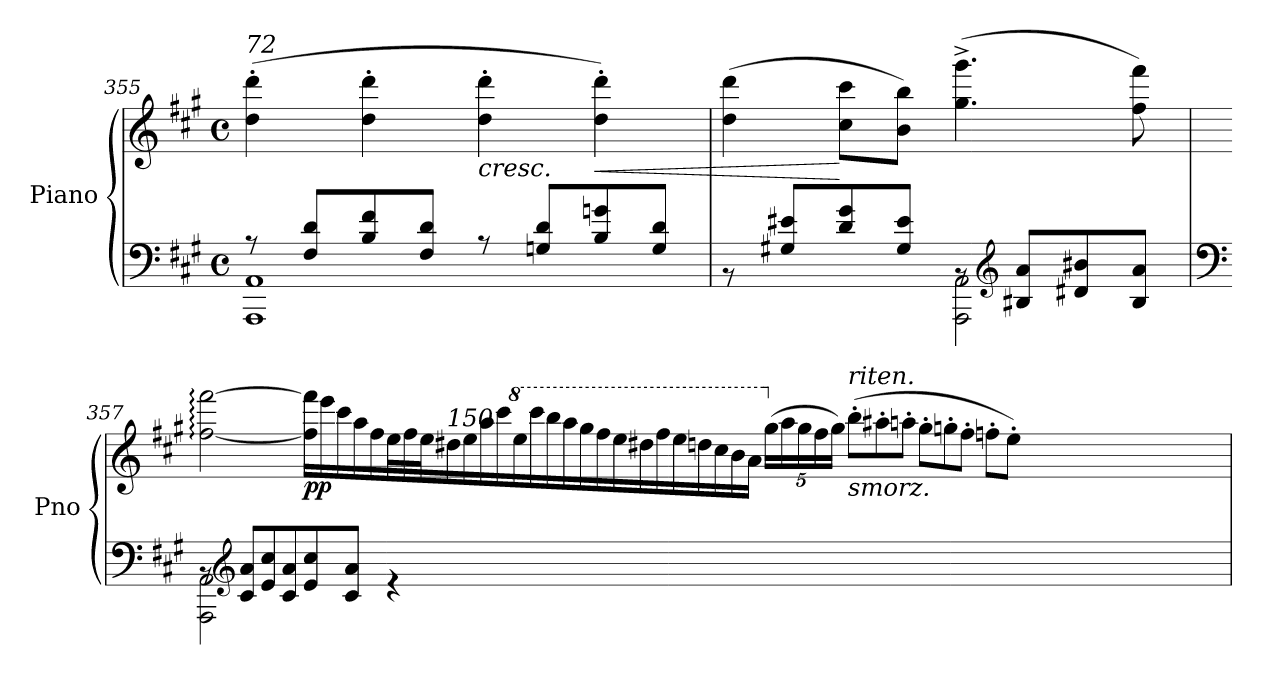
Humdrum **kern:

**kern	**kern	**dynam
*part1	*part1	*part1
*staff2	*staff1	*staff1/2
*I"Piano	*	*
*I'Pno	*	*
*clefF4	*clefG2	*
*k[f#c#g#]	*k[f#c#g#]	*
*M4/4	*M4/4	*
*met(c)	*met(c)	*
=355	=355	=355
*^	*	*
!	!	!LO:TX:a:i:t=72	!
8r	1AAA 1AA	(4dd\' 4ddd\'	.
8F#/ 8d/L	.	.	.
8B/ 8f#/	.	4dd\' 4ddd\'	.
8F#/ 8d/J	.	.	.
!	!	!	!LO:HP:b
8r	.	4dd\' 4ddd\'	<
8Gn/ 8d/L	.	.	.
!	!	!	!LO:HP:b
8B/ 8gn/	.	4dd\' 4ddd\')	<
8G/ 8d/J	.	.	.
=356	=356	=356	=356
8rBB	2ryy	(4dd\ 4ddd\	.
8G#X/ 8e#X/L	.	.	.
8d/ 8g#/	.	8cc#\ 8ccc#\L	[
8G#/ 8e#/J	.	8b\ 8bb\J)	.
8rBB	2AAA\ 2AA\	(4.gg#\^ 4.ggg#\^	.
*clefG2	*	*	*
8B#X/ 8a/L	.	.	.
8d#X/ 8b#X/	.	.	.
8B#/ 8a/J	.	8ff#\ 8fff#\)	.
!!LO:LB:g=z
=357	=357	=357	=357
*clefF4	*	*	*
8rBB	2AAA\ 2AA\	[2ff#\: [2fff#\:	.
*clefG2	*	*	*
8c#/ 8a/L	.	.	.
8e/ 8cc#/	.	.	.
8c#/ 8a/	.	.	.
*	*	*Xtuplet	*
!	!	!	!LO:DY:n=1:b
8e/ 8cc#/	1ryy	20ff#\] 20fff#\]LL	[ pp
.	.	20eee\	.
.	.	20ccc#\	.
8c#/ 8a/J	.	.	.
.	.	20aa\	.
.	.	20ff#\	.
4re	.	48ee\L	.
.	.	48ff#\	.
.	.	48ee\J	.
!	!	!LO:TX:a:i:t=150	!
.	.	16dd#X\	.
.	.	16ee\	.
.	.	16aa\	.
0ryy	.	16ccc#\	.
*	*	*8va	*
.	.	16eee\	.
.	.	16cccc#\	.
.	.	16bbb\	.
.	.	16aaa\	.
.	.	16ggg#\	.
.	.	16fff#\	.
.	.	16eee\	.
.	1ryy	16ddd#X\	.
.	.	16fff#\	.
.	.	16eee\	.
.	.	16dddn\	.
.	.	16ccc#\	.
.	.	16bb\	.
.	.	16aa\JJ	.
*	*	*X8va	*
*	*	*tuplet	*
*	*	*Xbrackettup	*
.	.	(20gg#\LL	.
.	.	20aa\	.
.	.	20gg#\	.
.	.	20ff#\	.
.	.	20gg#\JJ)	.
*	*	*Xtuplet	*
!	!	!LO:TX:a:i:t=riten.	!
!	!	!LO:TX:b:i:t=smorz.	!
.	.	(12bb'\L	.
.	.	12aa#X'\	.
.	.	12aan'\J	.
.	.	12gg#'\L	.
.	1ryy	.	.
.	.	12ggn'\	.
.	.	12ff#'\J	.
.	.	8ffn'\L	.
.	.	8ee'\J)	.
.	.	16%31ryy	.
2ryy	.	.	.
4..ryy	1ryy	.	.
2...ryy	.	.	.
.	4.ryy	.	.
*v	*v	*	*
=	=	=
*-	*-	*-
